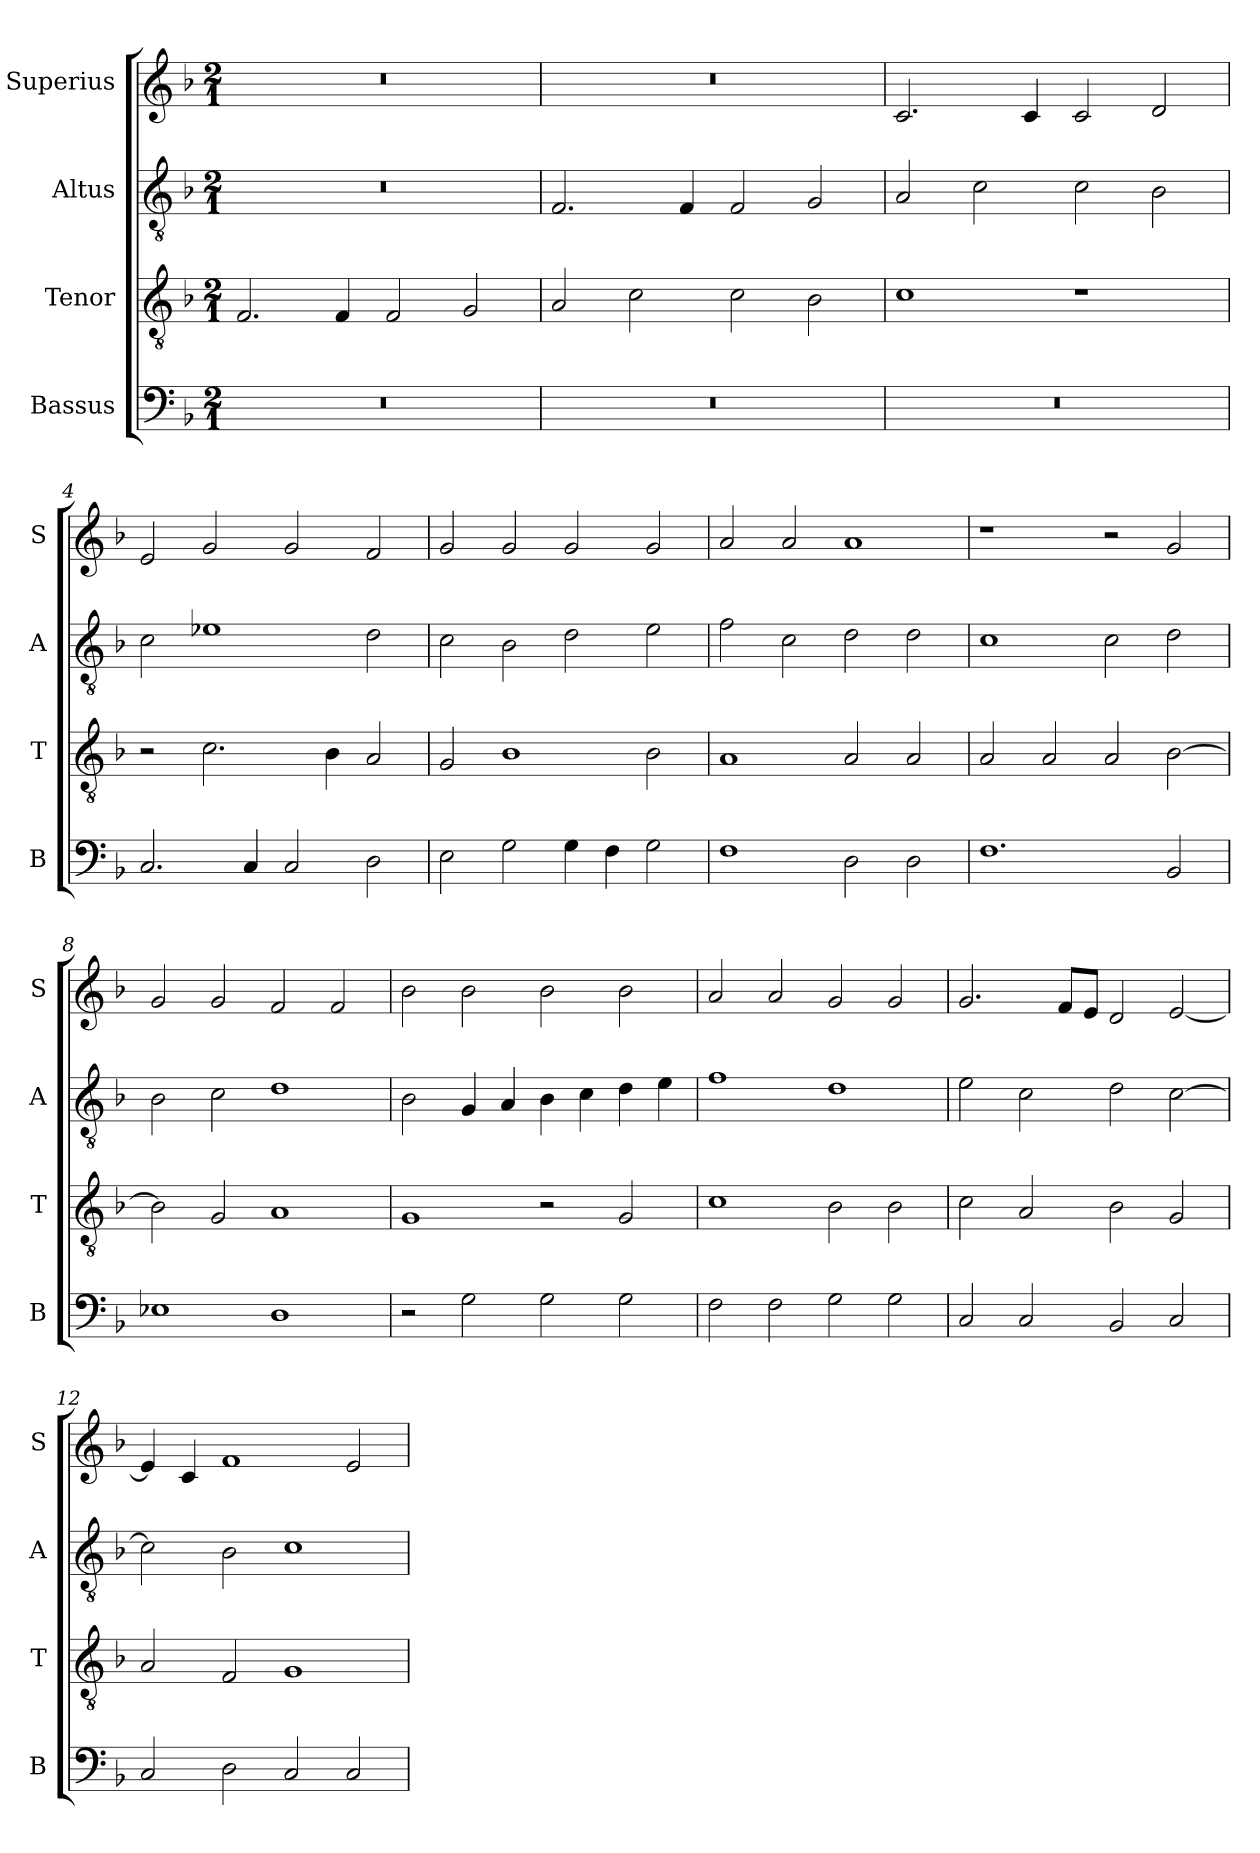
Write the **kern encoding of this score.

**kern	**kern	**kern	**kern
*part4	*part3	*part2	*part1
*staff4	*staff3	*staff2	*staff1
*I"Bassus	*I"Tenor	*I"Altus	*I"Superius
*I'B	*I'T	*I'A	*I'S
*clefF4	*clefGv2	*clefGv2	*clefG2
*k[b-]	*k[b-]	*k[b-]	*k[b-]
*M2/1	*M2/1	*M2/1	*M2/1
=1	=1	=1	=1
0r	2.F/	0r	0r
.	4F/	.	.
.	2F/	.	.
.	2G/	.	.
=2	=2	=2	=2
0r	2A/	2.F/	0r
.	2c\	.	.
.	.	4F/	.
.	2c\	2F/	.
.	2B-\	2G/	.
=3	=3	=3	=3
0r	1c	2A/	2.c/
.	.	2c\	.
.	.	.	4c/
.	1r	2c\	2c/
.	.	2B-\	2d/
=4	=4	=4	=4
2.C/	2r	2c\	2e/
.	2.c\	1e-X	2g/
4C/	.	.	.
2C/	.	.	2g/
.	4B-\	.	.
2D\	2A/	2d\	2f/
=5	=5	=5	=5
2E\	2G/	2c\	2g/
2G\	1B-	2B-\	2g/
4G\	.	2d\	2g/
4F\	.	.	.
2G\	2B-\	2e\	2g/
=6	=6	=6	=6
1F	1A	2f\	2a/
.	.	2c\	2a/
2D\	2A/	2d\	1a
2D\	2A/	2d\	.
=7	=7	=7	=7
1.F	2A/	1c	1r
.	2A/	.	.
.	2A/	2c\	2r
2BB-/	[2B-\	2d\	2g/
=8	=8	=8	=8
1E-X	2B-\]	2B-\	2g/
.	2G/	2c\	2g/
1D	1A	1d	2f/
.	.	.	2f/
=9	=9	=9	=9
2r	1G	2B-\	2b-\
2G\	.	4G/	2b-\
.	.	4A/	.
2G\	2r	4B-\	2b-\
.	.	4c\	.
2G\	2G/	4d\	2b-\
.	.	4e\	.
=10	=10	=10	=10
2F\	1c	1f	2a/
2F\	.	.	2a/
2G\	2B-\	1d	2g/
2G\	2B-\	.	2g/
=11	=11	=11	=11
2C/	2c\	2e\	2.g/
2C/	2A/	2c\	.
.	.	.	8f/L
.	.	.	8e/J
2BB-/	2B-\	2d\	2d/
2C/	2G/	[2c\	[2e/
=12	=12	=12	=12
2C/	2A/	2c\]	4e/]
.	.	.	4c/
2D\	2F/	2B-\	1f
2C/	1G	1c	.
2C/	.	.	2e/
=	=	=	=
*-	*-	*-	*-
